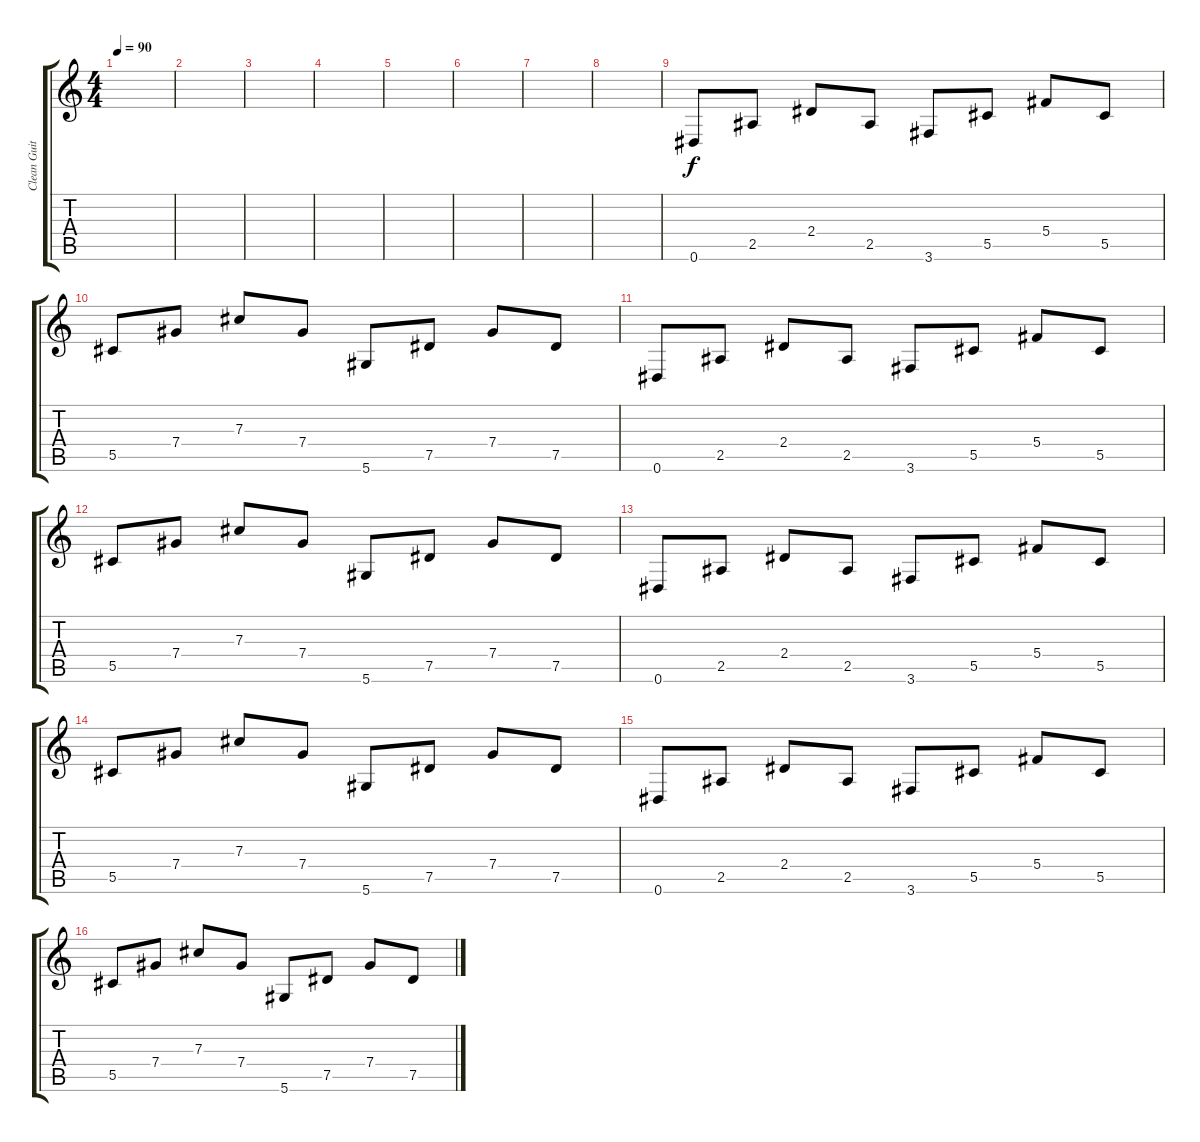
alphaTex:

\track ("Clean Guitar" "Clean Guit") {instrument electricguitarclean}
\staff {score tabs}
\tuning (Eb4 Bb3 Gb3 Db3 Ab2 Eb2) {hide}
\ts (4 4)
\tempo 90
\clef g2
\ks c
|
|
|
|
|
|
|
|
0.6.8 2.5.8 2.4.8 2.5.8 3.6.8 5.5.8 5.4.8 5.5.8 |
5.5.8 7.4.8 7.3.8 7.4.8 5.6.8 7.5.8 7.4.8 7.5.8 |
0.6.8 2.5.8 2.4.8 2.5.8 3.6.8 5.5.8 5.4.8 5.5.8 |
5.5.8 7.4.8 7.3.8 7.4.8 5.6.8 7.5.8 7.4.8 7.5.8 |
0.6.8 2.5.8 2.4.8 2.5.8 3.6.8 5.5.8 5.4.8 5.5.8 |
5.5.8 7.4.8 7.3.8 7.4.8 5.6.8 7.5.8 7.4.8 7.5.8 |
0.6.8 2.5.8 2.4.8 2.5.8 3.6.8 5.5.8 5.4.8 5.5.8 |
5.5.8 7.4.8 7.3.8 7.4.8 5.6.8 7.5.8 7.4.8 7.5.8
